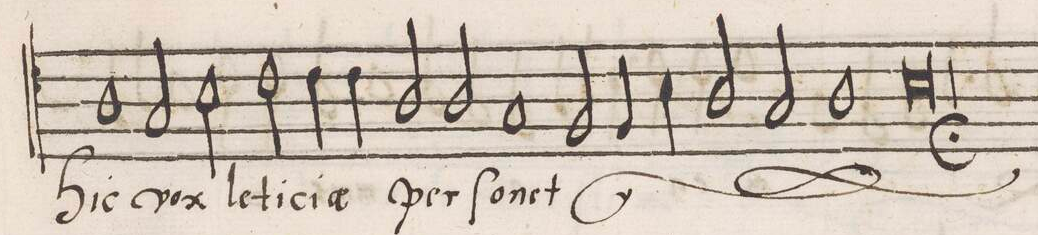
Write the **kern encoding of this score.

**kern	**text
*I"ALTVS	*
*clefC4	*
*k[]	*
*met(c|)	*
*M2/1	*
1A	hic
2G/	vox
2B\	le-
=46	=46
2c\	-ti-
4c\	-ci-
4c\	-(ae)
2A/	per-
2A/	-ſo-
=47	=47
1G	-net
*	*ij
2F/	le-
4F/	-ti-
4B\	-ci-
=48	=48
2A/	-(ae)
2G/	per-
1A	-ſo-
=49	=49
0B;<	-net
==	==
*-	*-
